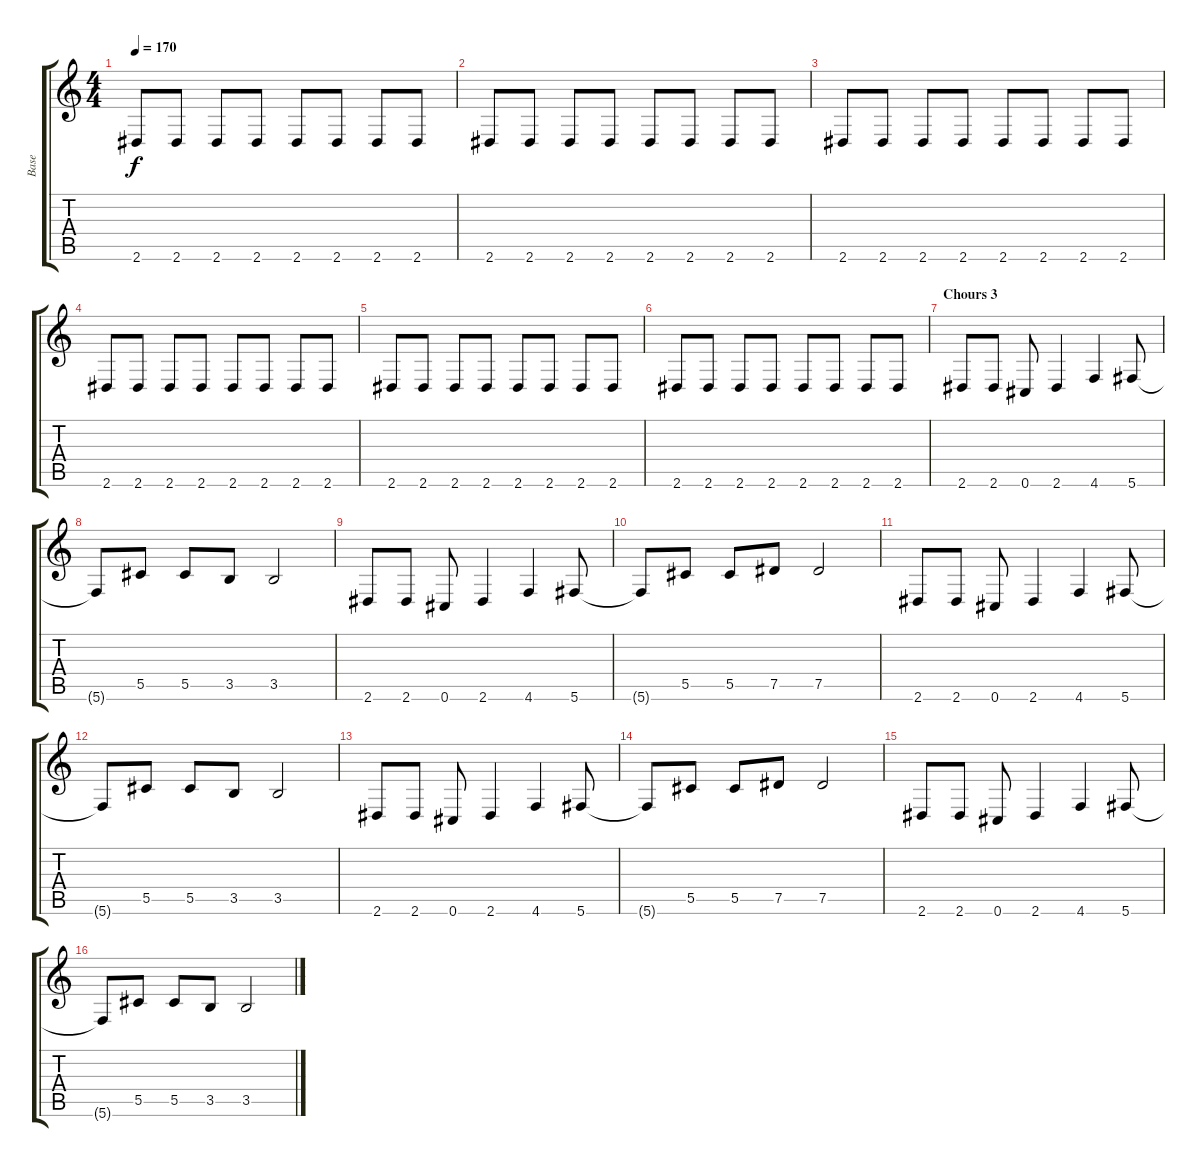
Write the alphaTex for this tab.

\track ("Base" "Base") {instrument electricbasspick}
\staff {score tabs}
\tuning (Eb4 Bb3 Gb3 Db3 Ab2 Db2) {hide}
\ts (4 4)
\tempo 170
\clef g2
\ks c
2.6.8{dy f} 2.6.8 2.6.8 2.6.8 2.6.8 2.6.8 2.6.8 2.6.8 |
2.6.8 2.6.8 2.6.8 2.6.8 2.6.8 2.6.8 2.6.8 2.6.8 |
2.6.8 2.6.8 2.6.8 2.6.8 2.6.8 2.6.8 2.6.8 2.6.8 |
2.6.8 2.6.8 2.6.8 2.6.8 2.6.8 2.6.8 2.6.8 2.6.8 |
2.6.8 2.6.8 2.6.8 2.6.8 2.6.8 2.6.8 2.6.8 2.6.8 |
2.6.8 2.6.8 2.6.8 2.6.8 2.6.8 2.6.8 2.6.8 2.6.8 |
\section ("" "Chours 3")
2.6.8 2.6.8 0.6.8 2.6.4 4.6.4 5.6.8 |
5.6{t}.8 5.5.8 5.5.8 3.5.8 3.5.2 |
2.6.8 2.6.8 0.6.8 2.6.4 4.6.4 5.6.8 |
5.6{t}.8 5.5.8 5.5.8 7.5.8 7.5.2 |
2.6.8 2.6.8 0.6.8 2.6.4 4.6.4 5.6.8 |
5.6{t}.8 5.5.8 5.5.8 3.5.8 3.5.2 |
2.6.8 2.6.8 0.6.8 2.6.4 4.6.4 5.6.8 |
5.6{t}.8 5.5.8 5.5.8 7.5.8 7.5.2 |
2.6.8 2.6.8 0.6.8 2.6.4 4.6.4 5.6.8 |
5.6{t}.8 5.5.8 5.5.8 3.5.8 3.5.2
